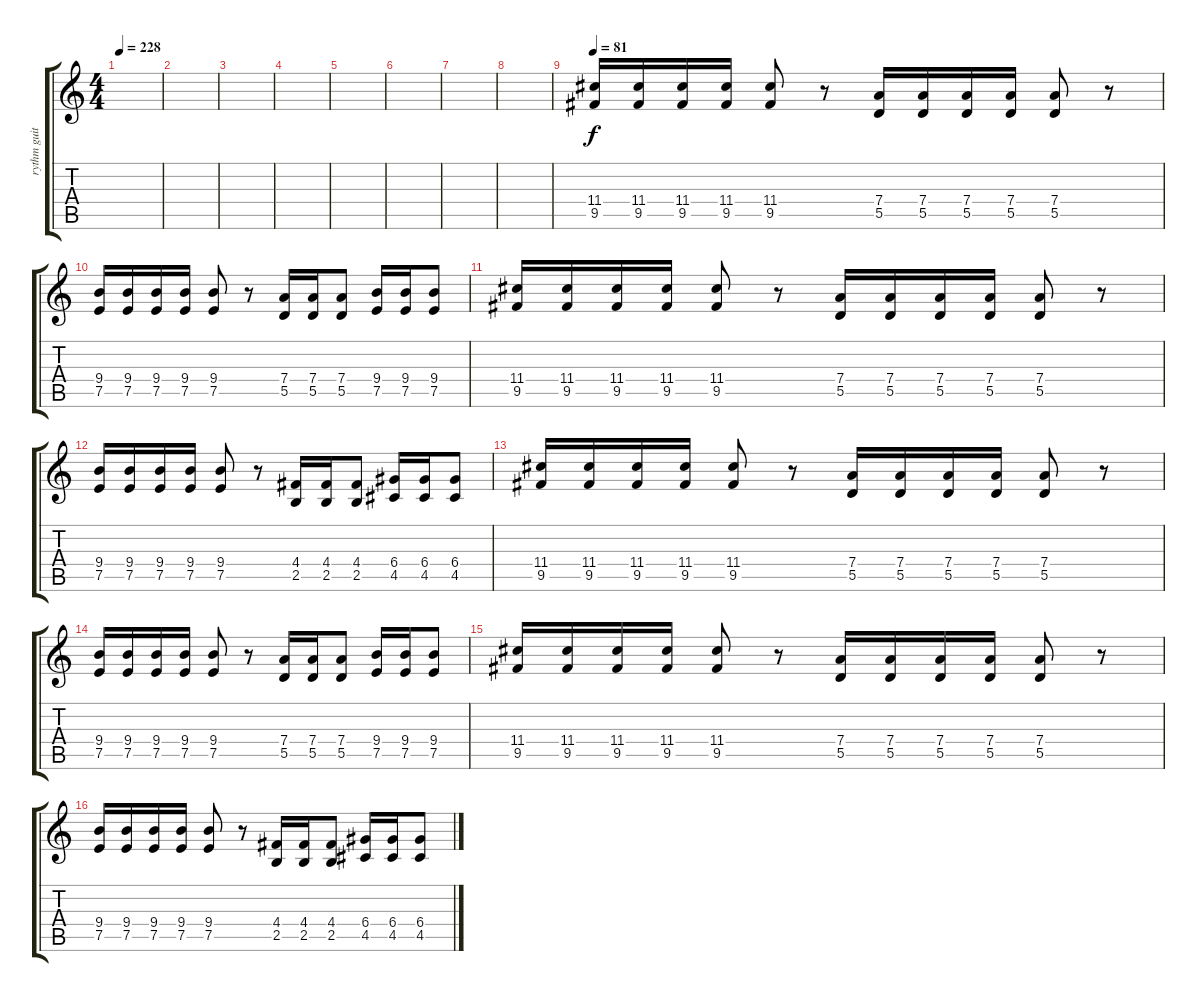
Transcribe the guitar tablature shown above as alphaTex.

\track ("rythm guitar" "rythm guit") {instrument overdrivenguitar}
\staff {score tabs}
\tuning (E4 B3 G3 D3 A2 E2) {hide}
\ts (4 4)
\tempo 228
\clef g2
\ks c
|
|
|
|
|
|
|
|
\tempo 81
(11.4 9.5).16 (11.4 9.5).16 (11.4 9.5).16 (11.4 9.5).16 (11.4 9.5).8 r.8 (7.4 5.5).16 (7.4 5.5).16 (7.4 5.5).16 (7.4 5.5).16 (7.4 5.5).8 r.8 |
(9.4 7.5).16 (9.4 7.5).16 (9.4 7.5).16 (9.4 7.5).16 (9.4 7.5).8 r.8 (7.4 5.5).16 (7.4 5.5).16 (7.4 5.5).8 (9.4 7.5).16 (9.4 7.5).16 (9.4 7.5).8 |
(11.4 9.5).16 (11.4 9.5).16 (11.4 9.5).16 (11.4 9.5).16 (11.4 9.5).8 r.8 (7.4 5.5).16 (7.4 5.5).16 (7.4 5.5).16 (7.4 5.5).16 (7.4 5.5).8 r.8 |
(9.4 7.5).16 (9.4 7.5).16 (9.4 7.5).16 (9.4 7.5).16 (9.4 7.5).8 r.8 (4.4 2.5).16 (4.4 2.5).16 (4.4 2.5).8 (6.4 4.5).16 (6.4 4.5).16 (6.4 4.5).8 |
(11.4 9.5).16 (11.4 9.5).16 (11.4 9.5).16 (11.4 9.5).16 (11.4 9.5).8 r.8 (7.4 5.5).16 (7.4 5.5).16 (7.4 5.5).16 (7.4 5.5).16 (7.4 5.5).8 r.8 |
(9.4 7.5).16 (9.4 7.5).16 (9.4 7.5).16 (9.4 7.5).16 (9.4 7.5).8 r.8 (7.4 5.5).16 (7.4 5.5).16 (7.4 5.5).8 (9.4 7.5).16 (9.4 7.5).16 (9.4 7.5).8 |
(11.4 9.5).16 (11.4 9.5).16 (11.4 9.5).16 (11.4 9.5).16 (11.4 9.5).8 r.8 (7.4 5.5).16 (7.4 5.5).16 (7.4 5.5).16 (7.4 5.5).16 (7.4 5.5).8 r.8 |
(9.4 7.5).16 (9.4 7.5).16 (9.4 7.5).16 (9.4 7.5).16 (9.4 7.5).8 r.8 (4.4 2.5).16 (4.4 2.5).16 (4.4 2.5).8 (6.4 4.5).16 (6.4 4.5).16 (6.4 4.5).8
